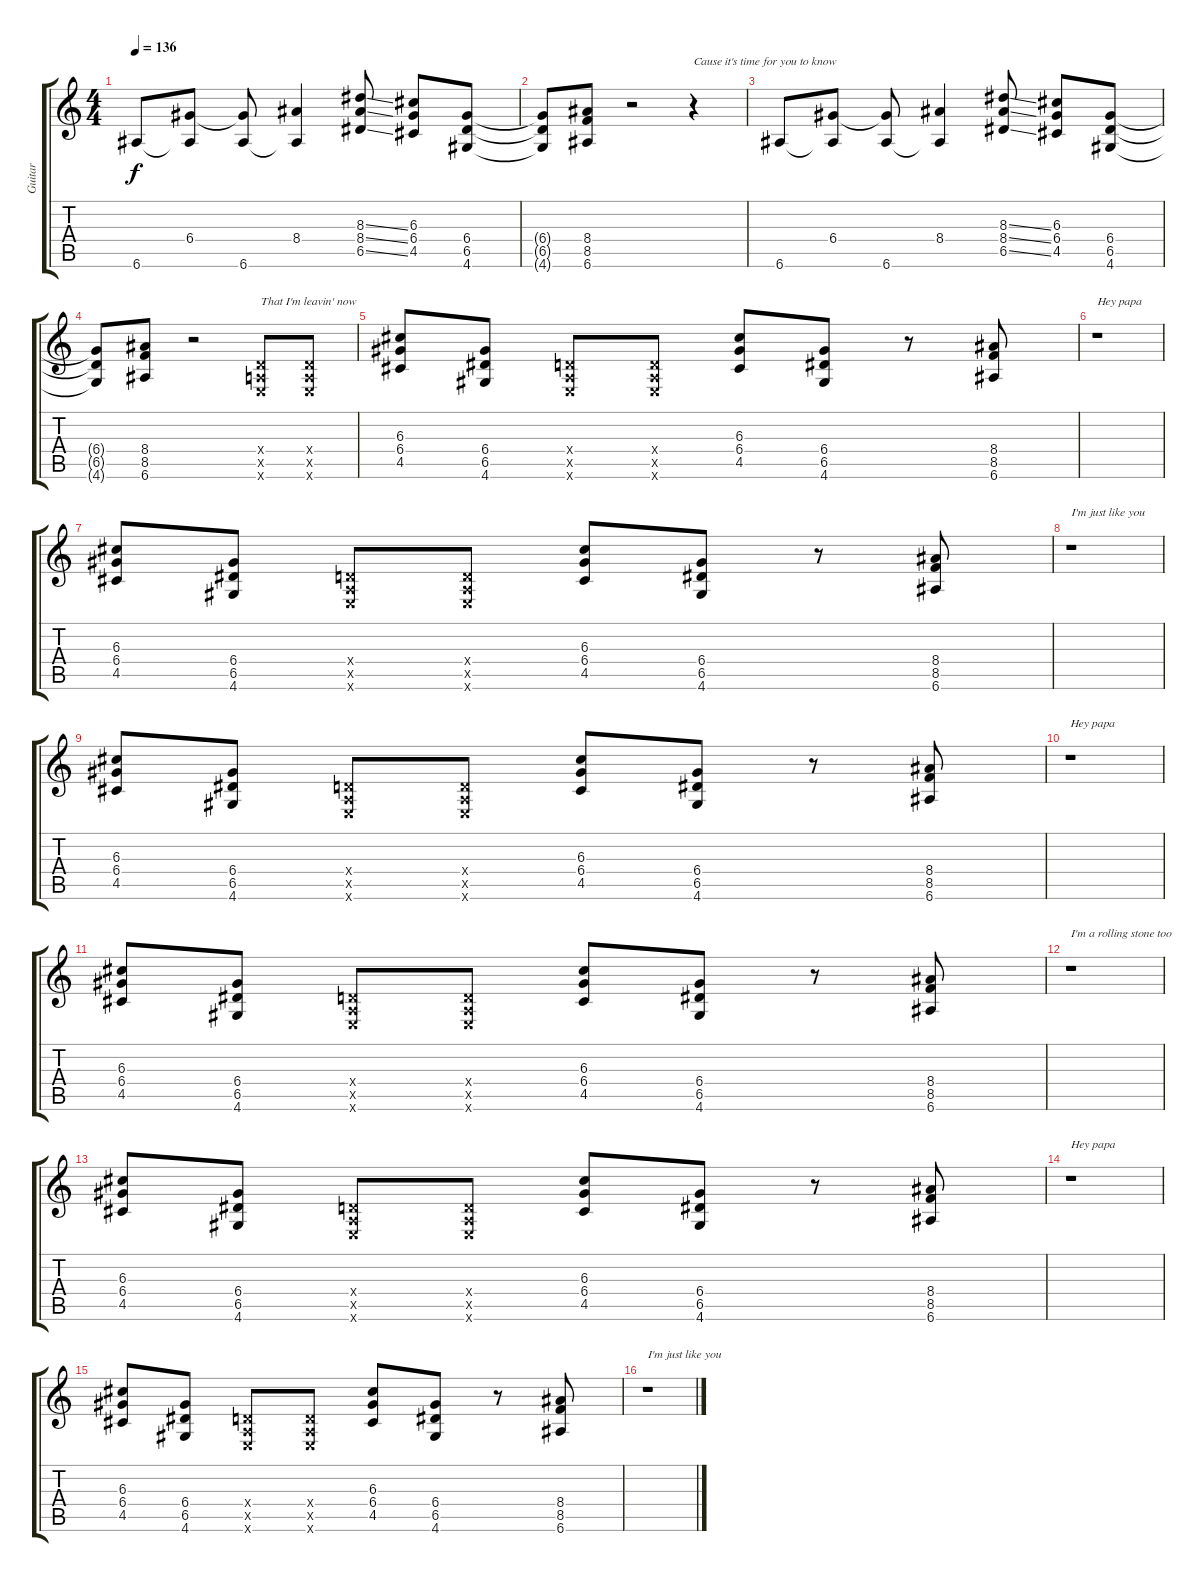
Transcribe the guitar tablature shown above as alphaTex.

\track ("Guitar" "Guitar") {instrument distortionguitar}
\staff {score tabs}
\tuning (E4 B3 G3 D3 A2 E2) {hide}
\ts (4 4)
\tempo 136
\clef g2
\ks c
6.6.8{dy f} (6.4 6.6{t}).8 (6.4{t} 6.6).8 (8.4 6.6{t}).4 (8.3{ss} 8.4{ss} 6.5{ss}).8 (6.3 6.4 4.5).8 (6.4 6.5 4.6).8 |
(6.4{t} 6.5{t} 4.6{t}).8 (8.4 8.5 6.6).8 r.2 r.4{txt "Cause it's time for you to know"} |
6.6.8 (6.4 6.6{t}).8 (6.4{t} 6.6).8 (8.4 6.6{t}).4 (8.3{ss} 8.4{ss} 6.5{ss}).8 (6.3 6.4 4.5).8 (6.4 6.5 4.6).8 |
(6.4{t} 6.5{t} 4.6{t}).8 (8.4 8.5 6.6).8 r.2 (0.4{x} 0.5{x} 0.6{x}).8{txt "That I'm leavin' now"} (0.4{x} 0.5{x} 0.6{x}).8 |
(6.3 6.4 4.5).8 (6.4 6.5 4.6).8 (0.4{x} 0.5{x} 0.6{x}).8 (0.4{x} 0.5{x} 0.6{x}).8 (6.3 6.4 4.5).8 (6.4 6.5 4.6).8 r.8 (8.4 8.5 6.6).8 |
r.1{txt "Hey papa"} |
(6.3 6.4 4.5).8 (6.4 6.5 4.6).8 (0.4{x} 0.5{x} 0.6{x}).8 (0.4{x} 0.5{x} 0.6{x}).8 (6.3 6.4 4.5).8 (6.4 6.5 4.6).8 r.8 (8.4 8.5 6.6).8 |
r.1{txt "I'm just like you"} |
(6.3 6.4 4.5).8 (6.4 6.5 4.6).8 (0.4{x} 0.5{x} 0.6{x}).8 (0.4{x} 0.5{x} 0.6{x}).8 (6.3 6.4 4.5).8 (6.4 6.5 4.6).8 r.8 (8.4 8.5 6.6).8 |
r.1{txt "Hey papa"} |
(6.3 6.4 4.5).8 (6.4 6.5 4.6).8 (0.4{x} 0.5{x} 0.6{x}).8 (0.4{x} 0.5{x} 0.6{x}).8 (6.3 6.4 4.5).8 (6.4 6.5 4.6).8 r.8 (8.4 8.5 6.6).8 |
r.1{txt "I'm a rolling stone too"} |
(6.3 6.4 4.5).8 (6.4 6.5 4.6).8 (0.4{x} 0.5{x} 0.6{x}).8 (0.4{x} 0.5{x} 0.6{x}).8 (6.3 6.4 4.5).8 (6.4 6.5 4.6).8 r.8 (8.4 8.5 6.6).8 |
r.1{txt "Hey papa"} |
(6.3 6.4 4.5).8 (6.4 6.5 4.6).8 (0.4{x} 0.5{x} 0.6{x}).8 (0.4{x} 0.5{x} 0.6{x}).8 (6.3 6.4 4.5).8 (6.4 6.5 4.6).8 r.8 (8.4 8.5 6.6).8 |
r.1{txt "I'm just like you"}
